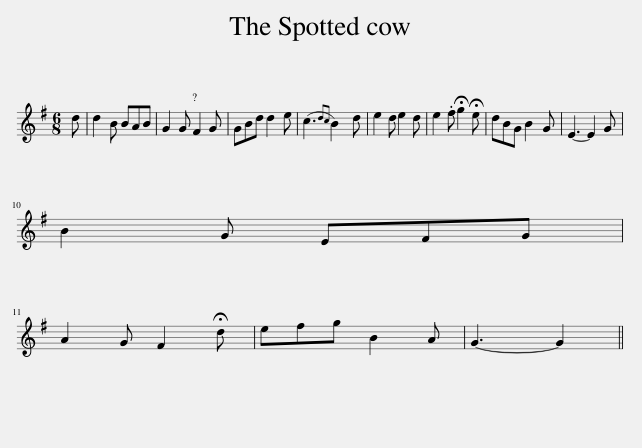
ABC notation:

X:1
L:1/8
M:6/8
I:linebreak $
K:G
V:1 treble
V:1
 d | d2 B BAB | G2 G F2 G | GBd d2 e | (c3{dc} B2) d | %5
 e2 d e2 d | e2 .f !fermata!g2 !fermata!e | dBG B2 G | E3- E2 G |$ B2 G EFG |$ %10
 A2 G F2 !fermata!d | efg B2 A | G3- G2 || %13
